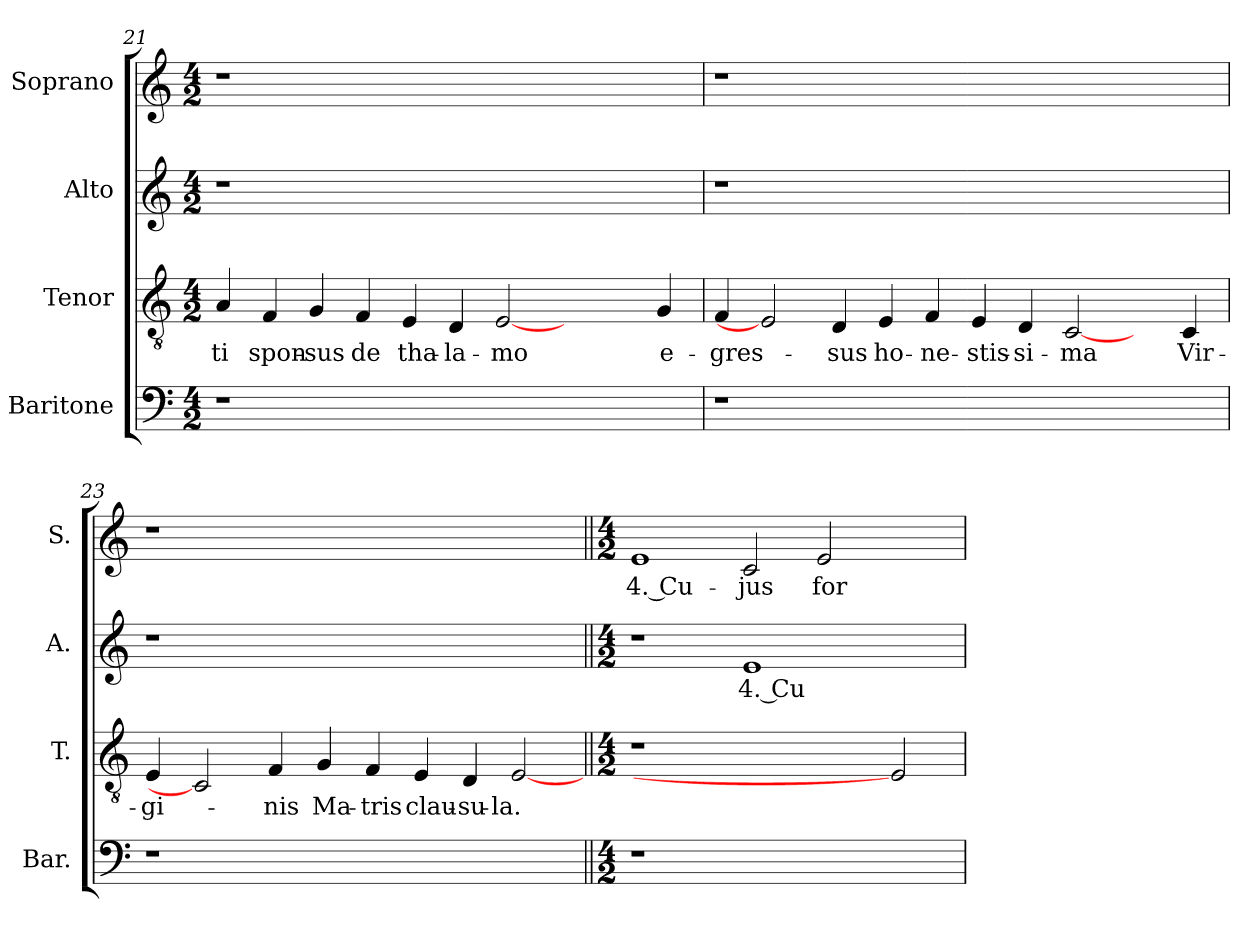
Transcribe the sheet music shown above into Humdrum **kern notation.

**kern	**kern	**text	**kern	**text	**kern	**text
*part4	*part3	*part3	*part2	*part2	*part1	*part1
*staff4	*staff3	*staff3	*staff2	*staff2	*staff1	*staff1
*I"Baritone	*I"Tenor	*	*I"Alto	*	*I"Soprano	*
*I'Bar.	*I'T.	*	*I'A.	*	*I'S.	*
*clefF4	*clefGv2	*	*clefG2	*	*clefG2	*
*	*ITrd7c12	*	*	*	*	*
*k[]	*k[]	*	*k[]	*	*k[]	*
*C:	*C:	*	*C:	*	*C:	*
*M4/2	*M4/2	*	*M4/2	*	*M4/2	*
=21	=21	=21	=21	=21	=21	=21
!LO:N:vis=1	!	!	!	!	!	!
!	!	!LO:LY:b:color=#000000	!LO:N:vis=1	!	!LO:N:vis=1	!
0r	4AAi/	-ti	0r	.	0r	.
!	!	!LO:LY:b:color=#000000	!	!	!	!
.	4FFi/	spon-	.	.	.	.
!	!	!LO:LY:b:color=#000000	!	!	!	!
.	4GGi/	-sus	.	.	.	.
!	!	!LO:LY:b:color=#000000	!	!	!	!
.	4FFi/	de	.	.	.	.
!	!	!LO:LY:b:color=#000000	!	!	!	!
.	4EEi/	tha-	.	.	.	.
!	!	!LO:LY:b:color=#000000	!	!	!	!
.	4DDi/	-la-	.	.	.	.
!	!	!LO:LY:b:color=#000000	!	!	!	!
.	[2EEi	-mo	.	.	.	.
1ryy	2.ryy	.	1ryy	.	1ryy	.
!	!	!LO:LY:b:color=#000000	!	!	!	!
.	4GGi/	e-	.	.	.	.
!!LO:LB:g=z
=22	=22	=22	=22	=22	=22	=22
!LO:N:vis=1	!	!	!	!	!	!
!	!	!LO:LY:b:color=#000000	!LO:N:vis=1	!	!LO:N:vis=1	!
0r	4FFi/	-gres-	0r	.	0r	.
.	2EEi]	.	.	.	.	.
!	!	!LO:LY:b:color=#000000	!	!	!	!
.	4DDi/	-sus	.	.	.	.
!	!	!LO:LY:b:color=#000000	!	!	!	!
.	4EEi/	ho-	.	.	.	.
!	!	!LO:LY:b:color=#000000	!	!	!	!
.	4FFi/	-ne-	.	.	.	.
!	!	!LO:LY:b:color=#000000	!	!	!	!
.	4EEi/	-stis-	.	.	.	.
!	!	!LO:LY:b:color=#000000	!	!	!	!
.	4DDi/	-si-	.	.	.	.
!	!	!LO:LY:b:color=#000000	!	!	!	!
1ryy	[2CCi	-ma	1ryy	.	1ryy	.
.	4ryy	.	.	.	.	.
!	!	!LO:LY:b:color=#000000	!	!	!	!
.	4CCi/	Vir-	.	.	.	.
=23	=23	=23	=23	=23	=23	=23
!LO:N:vis=1	!	!	!	!	!	!
!	!	!LO:LY:b:color=#000000	!LO:N:vis=1	!	!LO:N:vis=1	!
0r	4EEi/	-gi-	0r	.	0r	.
.	2CCi]	.	.	.	.	.
!	!	!LO:LY:b:color=#000000	!	!	!	!
.	4FFi/	-nis	.	.	.	.
!	!	!LO:LY:b:color=#000000	!	!	!	!
.	4GGi/	Ma-	.	.	.	.
!	!	!LO:LY:b:color=#000000	!	!	!	!
.	4FFi/	-tris	.	.	.	.
!	!	!LO:LY:b:color=#000000	!	!	!	!
.	4EEi/	clau-	.	.	.	.
!	!	!LO:LY:b:color=#000000	!	!	!	!
.	4DDi/	-su-	.	.	.	.
!	!	!LO:LY:b:color=#000000	!	!	!	!
2ryy	[2EEi	-la.	2ryy	.	2ryy	.
!!LO:LB:g=z
=24||	=24||	=24||	=24||	=24||	=24||	=24||
*M4/2	*M4/2	*	*M4/2	*	*M4/2	*
!LO:N:vis=1	!LO:N:vis=1	!	!	!	!	!
*	*	*	*	*	*MM184	*
!	!	!	!	!	!	!LO:LY:b:color=#000000
0r	0r	.	1r	.	1ei	4. Cu-
!	!	!	!	!LO:LY:b:color=#000000	!	!
!	!	!	!	!	!	!LO:LY:b:color=#000000
.	.	.	1ei	4. Cu-	2ci/	-jus
!	!	!	!	!	!	!LO:LY:b:color=#000000
.	.	.	.	.	2ei/	for-
2ryy	2EEi]	.	2ryy	.	2ryy	.
=	=	=	=	=	=	=
*-	*-	*-	*-	*-	*-	*-
